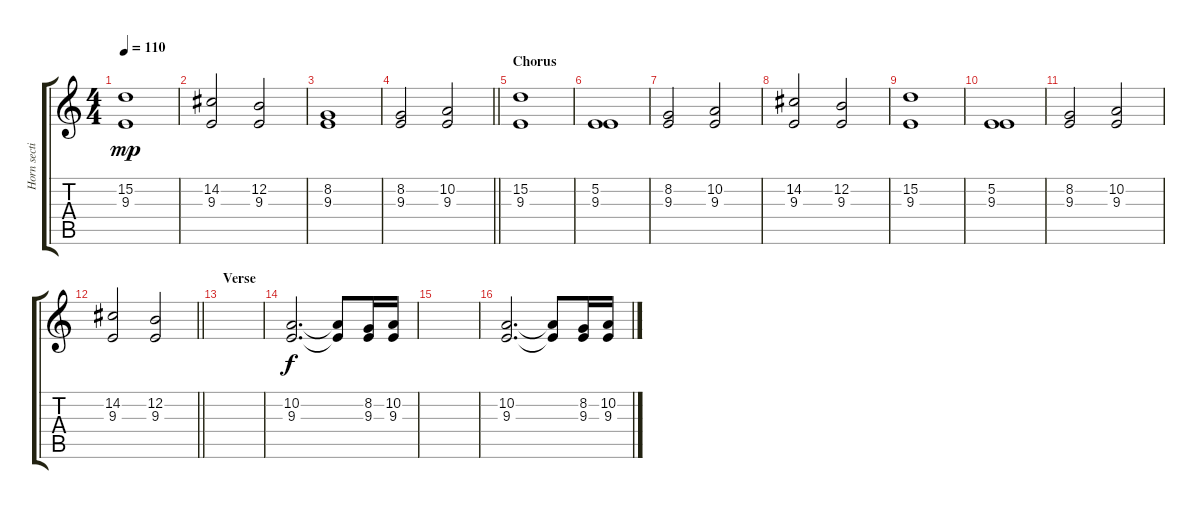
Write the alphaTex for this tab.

\track ("Horn section" "Horn secti") {instrument brasssection}
\staff {score tabs}
\tuning (E4 B3 G3 D3 A2 E2) {hide}
\ts (4 4)
\tempo 110
\clef g2
\ks c
(15.2 9.3).1{dy mp} |
(14.2 9.3).2 (12.2 9.3).2 |
(8.2 9.3).1 |
\barLineRight lightlight
(8.2 9.3).2 (10.2 9.3).2 |
\section ("" "Chorus")
(15.2 9.3).1{volume 16} |
(5.2 9.3).1 |
(8.2 9.3).2 (10.2 9.3).2 |
(14.2 9.3).2 (12.2 9.3).2 |
(15.2 9.3).1{volume 16} |
(5.2 9.3).1 |
(8.2 9.3).2 (10.2 9.3).2 |
\barLineRight lightlight
(14.2 9.3).2 (12.2 9.3).2 |
\section ("" "Verse")
|
(10.2 9.3).2{d dy f} (10.2{t} 9.3{t}).8 (8.2 9.3).16 (10.2 9.3).16 |
|
(10.2 9.3).2{d} (10.2{t} 9.3{t}).8 (8.2 9.3).16 (10.2 9.3).16
